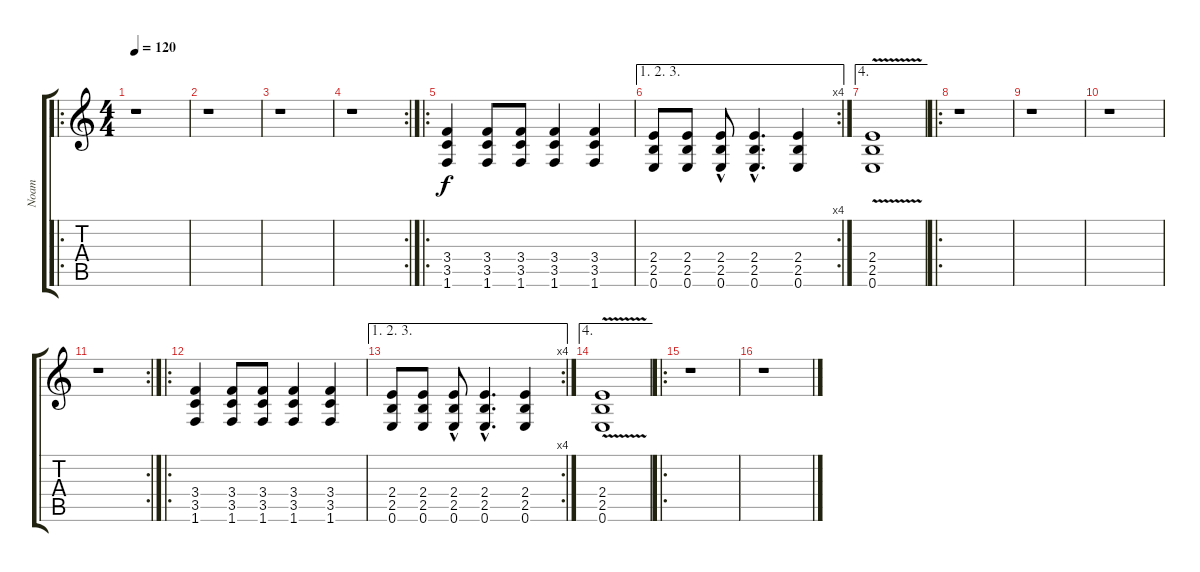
\track ("Noam" "Noam") {instrument distortionguitar}
\staff {score tabs}
\tuning (E4 B3 G3 D3 A2 E2) {hide}
\ro
\ts (4 4)
\tempo 120
\clef g2
\ks c
r.1{dy f instrument distortionguitar} |
r.1 |
r.1 |
\rc 2
r.1 |
\ro
(3.4 3.5 1.6).4 (3.4 3.5 1.6).8 (3.4 3.5 1.6).8 (3.4 3.5 1.6).4 (3.4 3.5 1.6).4 |
\ae (1 2 3)
\rc 4
(2.4 2.5 0.6).8 (2.4 2.5 0.6).8 (2.4 2.5{hac} 0.6).8 (2.4{hac} 2.5{hac} 0.6{hac}).4{d} (2.4 2.5 0.6).4 |
\ae 4
(2.4{v} 2.5{v} 0.6{v}).1 |
\ro
r.1 |
r.1 |
r.1 |
\rc 2
r.1 |
\ro
(3.4 3.5 1.6).4 (3.4 3.5 1.6).8 (3.4 3.5 1.6).8 (3.4 3.5 1.6).4 (3.4 3.5 1.6).4 |
\ae (1 2 3)
\rc 4
(2.4 2.5 0.6).8 (2.4 2.5 0.6).8 (2.4 2.5{hac} 0.6).8 (2.4{hac} 2.5{hac} 0.6{hac}).4{d} (2.4 2.5 0.6).4 |
\ae 4
(2.4{v} 2.5{v} 0.6{v}).1 |
\ro
r.1 |
r.1
